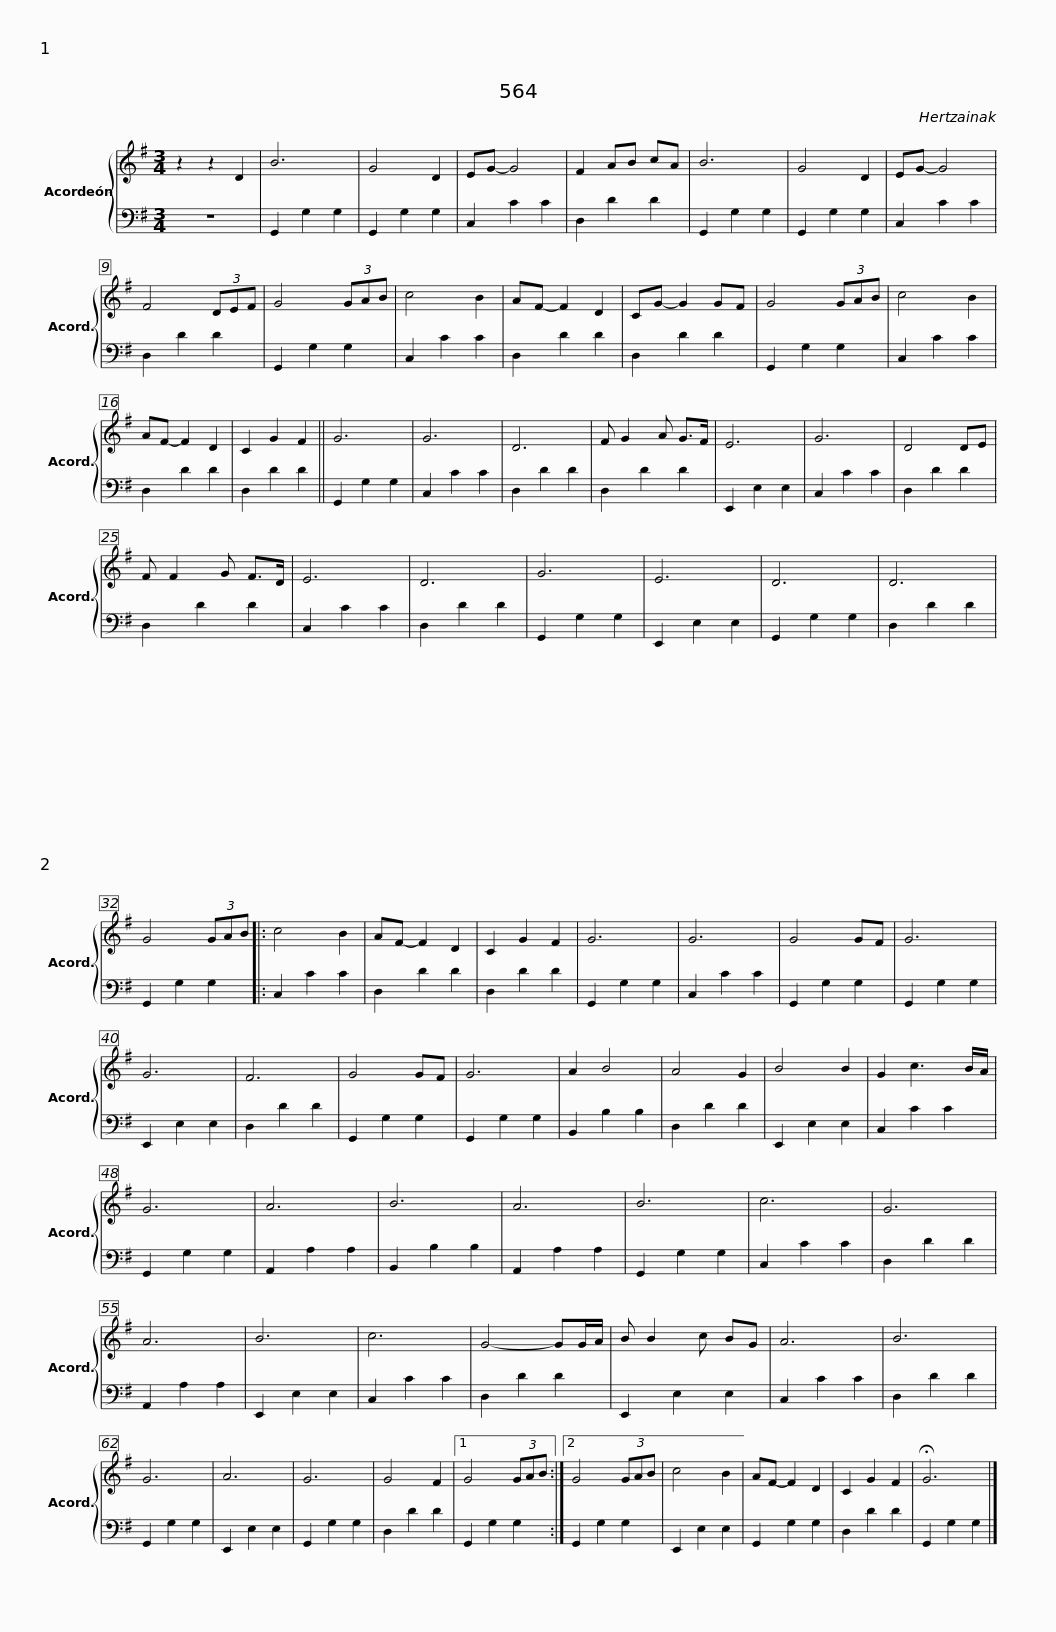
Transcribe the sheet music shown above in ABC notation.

X:1
%%score { 1 | 2 }
L:1/8
M:3/4
I:linebreak $
K:G
V:1 treble
V:2 bass
V:1
 z2 z2 D2 | B6 | G4 D2 | EG- G4 | F2 AB cA | %5
 B6 | G4 D2 | EG- G4 | F4 (3DEF | G4 (3GAB | %10
 c4 B2 |$ AF- F2 D2 | CG- G2 GF | G4 (3GAB | c4 B2 | %15
 AF- F2 D2 | C2 G2 F2 || G6 | G6 | D6 | %20
 F G2 A G>F | E6 |$ G6 | D4 DE | F F2 G F>D | %25
 E6 | D6 | G6 | E6 | D6 | %30
 D6 | G4 (3GAB |:$ c4 B2 | AF- F2 D2 | C2 G2 F2 | %35
 G6 | G6 | G4 GF | G6 | G6 | %40
 F6 | G4 GF | G6 | A2 B4 | A4 G2 |$ %45
 B4 B2 | G2 c3 B/A/ | G6 | A6 | B6 | %50
 A6 | B6 | c6 | G6 | A6 | %55
 B6 |$ c6 | G4- GG/A/ | B B2 c BG | A6 | %60
 B6 | G6 | A6 | G6 | G4 F2 |1 %65
 G4 (3GAB :|2$ G4 (3GAB | c4 B2 | AF- F2 D2 | C2 G2 F2 | %70
 !fermata!G6 |] %71
V:2
 z6 | G,,2 G,2 G,2 | G,,2 G,2 G,2 | C,2 C2 C2 | D,2 D2 D2 | %5
 G,,2 G,2 G,2 | G,,2 G,2 G,2 | C,2 C2 C2 | D,2 D2 D2 | G,,2 G,2 G,2 | %10
 C,2 C2 C2 |$ D,2 D2 D2 | D,2 D2 D2 | G,,2 G,2 G,2 | C,2 C2 C2 | %15
 D,2 D2 D2 | D,2 D2 D2 || G,,2 G,2 G,2 | C,2 C2 C2 | D,2 D2 D2 | %20
 D,2 D2 D2 | E,,2 E,2 E,2 |$ C,2 C2 C2 | D,2 D2 D2 | D,2 D2 D2 | %25
 C,2 C2 C2 | D,2 D2 D2 | G,,2 G,2 G,2 | E,,2 E,2 E,2 | G,,2 G,2 G,2 | %30
 D,2 D2 D2 | G,,2 G,2 G,2 |:$ C,2 C2 C2 | D,2 D2 D2 | D,2 D2 D2 | %35
 G,,2 G,2 G,2 | C,2 C2 C2 | G,,2 G,2 G,2 | G,,2 G,2 G,2 | E,,2 E,2 E,2 | %40
 D,2 D2 D2 | G,,2 G,2 G,2 | G,,2 G,2 G,2 | B,,2 B,2 B,2 | D,2 D2 D2 |$ %45
 E,,2 E,2 E,2 | C,2 C2 C2 | G,,2 G,2 G,2 | A,,2 A,2 A,2 | B,,2 B,2 B,2 | %50
 A,,2 A,2 A,2 | G,,2 G,2 G,2 | C,2 C2 C2 | D,2 D2 D2 | A,,2 A,2 A,2 | %55
 E,,2 E,2 E,2 |$ C,2 C2 C2 | D,2 D2 D2 | E,,2 E,2 E,2 | C,2 C2 C2 | %60
 D,2 D2 D2 | G,,2 G,2 G,2 | E,,2 E,2 E,2 | G,,2 G,2 G,2 | D,2 D2 D2 |1 %65
 G,,2 G,2 G,2 :|2$ G,,2 G,2 G,2 | E,,2 E,2 E,2 | G,,2 G,2 G,2 | D,2 D2 D2 | %70
 G,,2 G,2 G,2 |] %71
